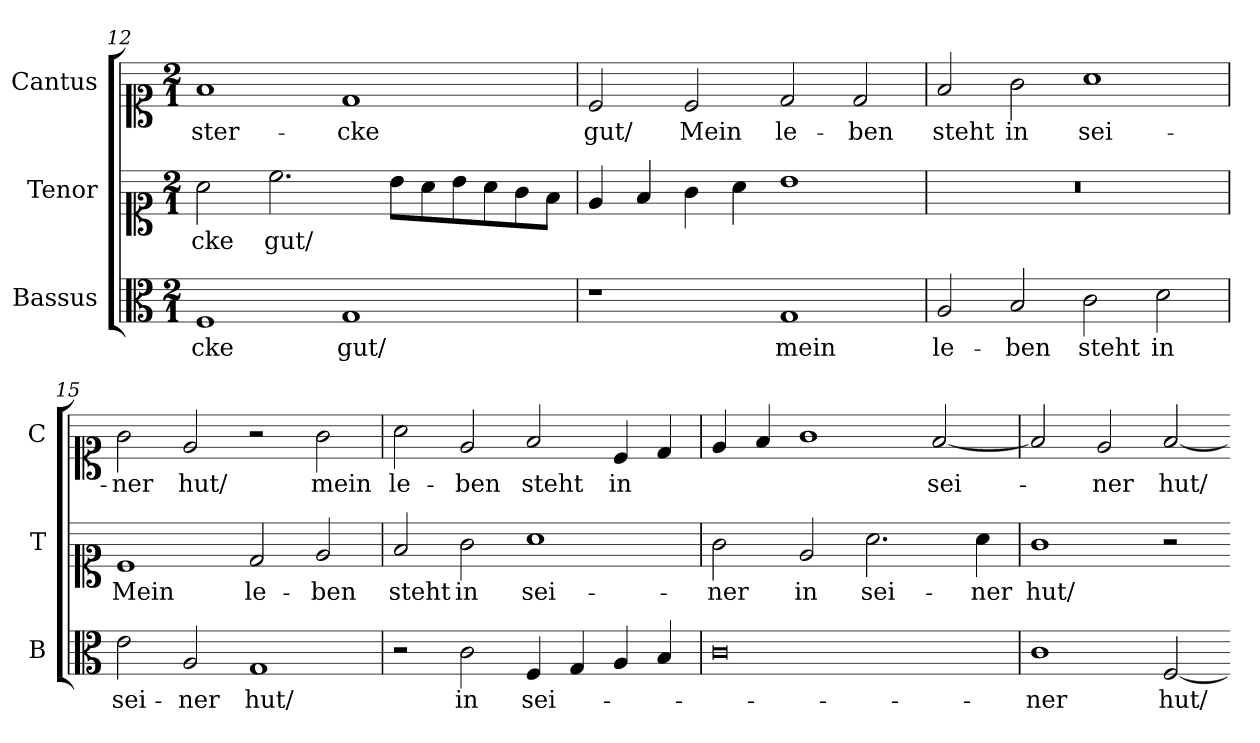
**kern	**text	**kern	**text	**kern	**text
*part3	*part3	*part2	*part2	*part1	*part1
*staff3	*staff3	*staff2	*staff2	*staff1	*staff1
*I"Bassus	*	*I"Tenor	*	*I"Cantus	*
*I'B	*	*I'T	*	*I'C	*
*clefC3	*	*clefC1	*	*clefC1	*
*k[]	*	*k[]	*	*k[]	*
*D:dor	*	*D:dor	*	*D:dor	*
*M2/1	*	*M2/1	*	*M2/1	*
*MM180	*	*MM180	*	*MM180	*
=12	=12	=12	=12	=12	=12
1F	-cke	2a	-cke	1f	ster-
.	.	2.cc	gut/	.	.
1G	gut/	.	.	1d	-cke
.	.	8b\L	.	.	.
.	.	8a\	.	.	.
.	.	8b\	.	.	.
.	.	8a\	.	.	.
.	.	8g\	.	.	.
.	.	8f\J	.	.	.
=13	=13	=13	=13	=13	=13
1r	.	4e	.	2c	gut/
.	.	4f	.	.	.
.	.	4g	.	2c	Mein
.	.	4a	.	.	.
1G	mein	1b	.	2d	le-
.	.	.	.	2d	-ben
=14	=14	=14	=14	=14	=14
2A	le-	0r	.	2f	steht
2B	-ben	.	.	2g	in
2c	steht	.	.	1a	sei-
2d	in	.	.	.	.
=15	=15	=15	=15	=15	=15
2e	sei-	1c	Mein	2g	-ner
2A	-ner	.	.	2e	hut/
1G	hut/	2d	le-	2r	.
!	!	!	!	!	!LO:LY:i
.	.	2e	-ben	2g	mein
=16	=16	=16	=16	=16	=16
!	!	!	!	!	!LO:LY:i
2r	.	2f	steht	2a	le-
!	!	!	!	!	!LO:LY:i
2c	in	2g	in	2e	-ben
!	!	!	!	!	!LO:LY:i
4F	sei-	1a	sei-	2f	steht
4G	.	.	.	.	.
!	!	!	!	!	!LO:LY:i
4A	.	.	.	4c	in
4B	.	.	.	4d	.
=17	=17	=17	=17	=17	=17
0c	.	2g	-ner	4e	.
.	.	.	.	4f	.
.	.	2e	in	1g	.
.	.	2.a	sei-	.	.
!	!	!	!	!	!LO:LY:i
.	.	.	.	[2f	sei-
.	.	4a	-ner	.	.
=18	=18	=18	=18	=18	=18
1c	-ner	1g	hut/	2f]	.
!	!	!	!	!	!LO:LY:i
.	.	.	.	2e	-ner
!	!	!	!	!	!LO:LY:i
[2F	hut/	2r	.	[2f	hut/
=-	=-	=-	=-	=-	=-
*-	*-	*-	*-	*-	*-
